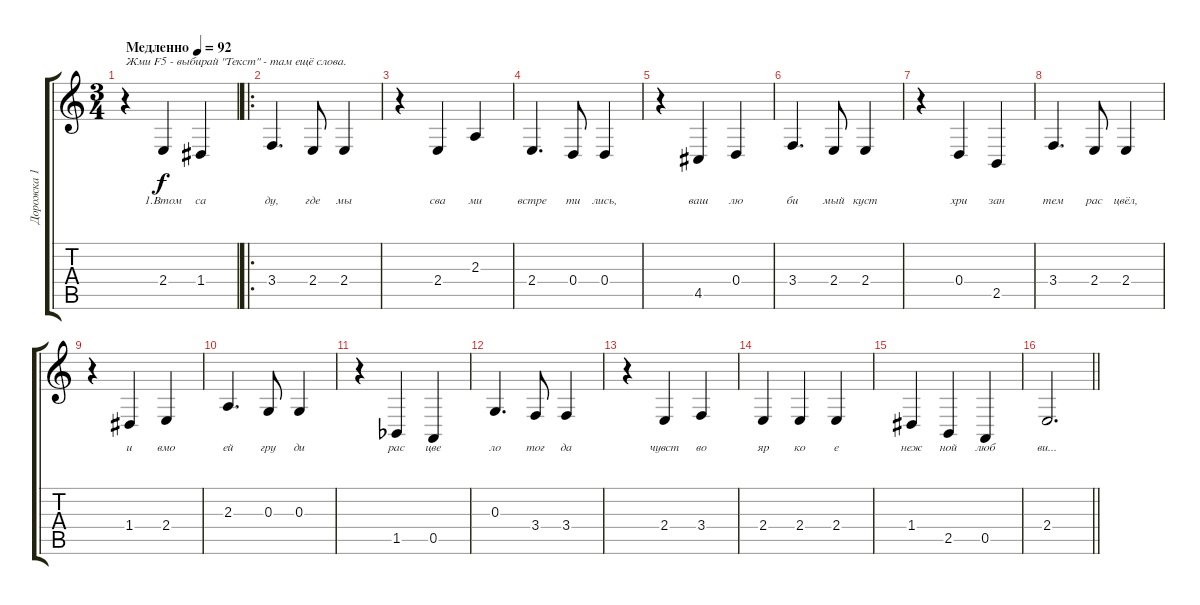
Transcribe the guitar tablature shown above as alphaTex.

\track ("Дорожка 1" "Дорожка 1") {instrument sopranosax}
\staff {score tabs}
\tuning (E4 B3 G3 D3 A2 E2) {hide}
\ts (3 4)
\tempo (92 "Медленно")
\clef g2
\ks c
r.4{txt "Жми F5 - выбирай \"Текст\" - там ещё слова. " dy f instrument sopranosax} 2.4.4{lyrics (0 "1.Втом") lyrics (1 "") lyrics (2 "") lyrics (3 "") lyrics (4 "")} 1.4.4{lyrics (0 "са") lyrics (1 "") lyrics (2 "") lyrics (3 "") lyrics (4 "")} |
\ro
3.4.4{d lyrics (0 "ду,") lyrics (1 "") lyrics (2 "") lyrics (3 "") lyrics (4 "")} 2.4.8{lyrics (0 "где") lyrics (1 "") lyrics (2 "") lyrics (3 "") lyrics (4 "")} 2.4.4{lyrics (0 "мы") lyrics (1 "") lyrics (2 "") lyrics (3 "") lyrics (4 "")} |
r.4 2.4.4{lyrics (0 "сва") lyrics (1 "") lyrics (2 "") lyrics (3 "") lyrics (4 "")} 2.3.4{lyrics (0 "ми") lyrics (1 "") lyrics (2 "") lyrics (3 "") lyrics (4 "")} |
2.4.4{d lyrics (0 "встре") lyrics (1 "") lyrics (2 "") lyrics (3 "") lyrics (4 "")} 0.4.8{lyrics (0 "ти") lyrics (1 "") lyrics (2 "") lyrics (3 "") lyrics (4 "")} 0.4.4{lyrics (0 "лись,") lyrics (1 "") lyrics (2 "") lyrics (3 "") lyrics (4 "")} |
r.4 4.5.4{lyrics (0 "ваш") lyrics (1 "") lyrics (2 "") lyrics (3 "") lyrics (4 "")} 0.4.4{lyrics (0 "лю") lyrics (1 "") lyrics (2 "") lyrics (3 "") lyrics (4 "")} |
3.4.4{d lyrics (0 "би") lyrics (1 "") lyrics (2 "") lyrics (3 "") lyrics (4 "")} 2.4.8{lyrics (0 "мый") lyrics (1 "") lyrics (2 "") lyrics (3 "") lyrics (4 "")} 2.4.4{lyrics (0 "куст") lyrics (1 "") lyrics (2 "") lyrics (3 "") lyrics (4 "")} |
r.4 0.4.4{lyrics (0 "хри") lyrics (1 "") lyrics (2 "") lyrics (3 "") lyrics (4 "")} 2.5.4{lyrics (0 "зан") lyrics (1 "") lyrics (2 "") lyrics (3 "") lyrics (4 "")} |
3.4.4{d lyrics (0 "тем") lyrics (1 "") lyrics (2 "") lyrics (3 "") lyrics (4 "")} 2.4.8{lyrics (0 "рас") lyrics (1 "") lyrics (2 "") lyrics (3 "") lyrics (4 "")} 2.4.4{lyrics (0 "цвёл,") lyrics (1 "") lyrics (2 "") lyrics (3 "") lyrics (4 "")} |
r.4 1.4.4{lyrics (0 "и") lyrics (1 "") lyrics (2 "") lyrics (3 "") lyrics (4 "")} 2.4.4{lyrics (0 "вмо") lyrics (1 "") lyrics (2 "") lyrics (3 "") lyrics (4 "")} |
2.3.4{d lyrics (0 "ей") lyrics (1 "") lyrics (2 "") lyrics (3 "") lyrics (4 "")} 0.3.8{lyrics (0 "гру") lyrics (1 "") lyrics (2 "") lyrics (3 "") lyrics (4 "")} 0.3.4{lyrics (0 "ди") lyrics (1 "") lyrics (2 "") lyrics (3 "") lyrics (4 "")} |
r.4 1.5{acc b}.4{lyrics (0 "рас") lyrics (1 "") lyrics (2 "") lyrics (3 "") lyrics (4 "")} 0.5.4{lyrics (0 "цве") lyrics (1 "") lyrics (2 "") lyrics (3 "") lyrics (4 "")} |
0.3.4{d lyrics (0 "ло") lyrics (1 "") lyrics (2 "") lyrics (3 "") lyrics (4 "")} 3.4.8{lyrics (0 "тог") lyrics (1 "") lyrics (2 "") lyrics (3 "") lyrics (4 "")} 3.4.4{lyrics (0 "да") lyrics (1 "") lyrics (2 "") lyrics (3 "") lyrics (4 "")} |
r.4 2.4.4{lyrics (0 "чувст") lyrics (1 "") lyrics (2 "") lyrics (3 "") lyrics (4 "")} 3.4.4{lyrics (0 "во") lyrics (1 "") lyrics (2 "") lyrics (3 "") lyrics (4 "")} |
2.4.4{lyrics (0 "яр") lyrics (1 "") lyrics (2 "") lyrics (3 "") lyrics (4 "")} 2.4.4{lyrics (0 "ко") lyrics (1 "") lyrics (2 "") lyrics (3 "") lyrics (4 "")} 2.4.4{lyrics (0 "е") lyrics (1 "") lyrics (2 "") lyrics (3 "") lyrics (4 "")} |
1.4.4{lyrics (0 "неж") lyrics (1 "") lyrics (2 "") lyrics (3 "") lyrics (4 "")} 2.5.4{lyrics (0 "ной") lyrics (1 "") lyrics (2 "") lyrics (3 "") lyrics (4 "")} 0.5.4{lyrics (0 "люб") lyrics (1 "") lyrics (2 "") lyrics (3 "") lyrics (4 "")} |
\barLineRight lightlight
2.4.2{d lyrics (0 "ви...") lyrics (1 "") lyrics (2 "") lyrics (3 "") lyrics (4 "")}
